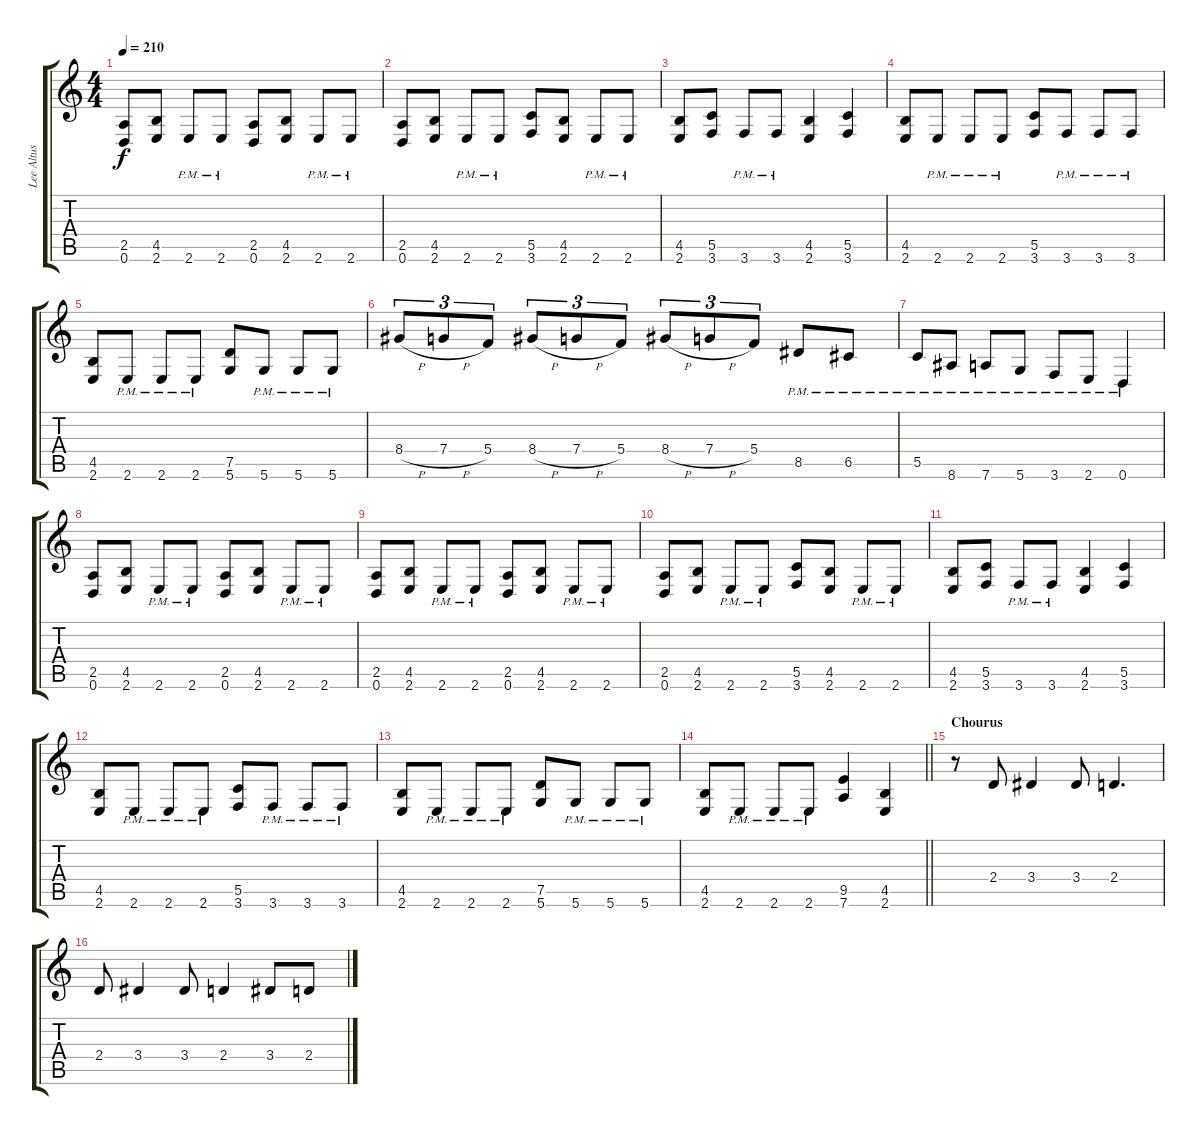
\track ("Lee Altus" "Lee Altus") {instrument distortionguitar}
\staff {score tabs}
\tuning (D4 A3 F3 C3 G2 D2) {hide}
\ts (4 4)
\tempo 210
\clef g2
\ks c
(2.5 0.6).8{dy f} (4.5 2.6).8 2.6{pm}.8 2.6{pm}.8 (2.5 0.6).8 (4.5 2.6).8 2.6{pm}.8 2.6{pm}.8 |
(2.5 0.6).8 (4.5 2.6).8 2.6{pm}.8 2.6{pm}.8 (5.5 3.6).8 (4.5 2.6).8 2.6{pm}.8 2.6{pm}.8 |
(4.5 2.6).8 (5.5 3.6).8 3.6{pm}.8 3.6{pm}.8 (4.5 2.6).4 (5.5 3.6).4 |
(4.5 2.6).8 2.6{pm}.8 2.6{pm}.8 2.6{pm}.8 (5.5 3.6).8 3.6{pm}.8 3.6{pm}.8 3.6{pm}.8 |
(4.5 2.6).8 2.6{pm}.8 2.6{pm}.8 2.6{pm}.8 (7.5 5.6).8 5.6{pm}.8 5.6{pm}.8 5.6{pm}.8 |
8.4{h}.8{tu (3 2)} 7.4{h}.8{tu (3 2)} 5.4.8{tu (3 2)} 8.4{h}.8{tu (3 2)} 7.4{h}.8{tu (3 2)} 5.4.8{tu (3 2)} 8.4{h}.8{tu (3 2)} 7.4{h}.8{tu (3 2)} 5.4.8{tu (3 2)} 8.5{pm}.8 6.5{pm}.8 |
5.5{pm}.8 8.6{pm}.8 7.6{pm}.8 5.6{pm}.8 3.6{pm}.8 2.6{pm}.8 0.6{pm}.4 |
(2.5 0.6).8 (4.5 2.6).8 2.6{pm}.8 2.6{pm}.8 (2.5 0.6).8 (4.5 2.6).8 2.6{pm}.8 2.6{pm}.8 |
(2.5 0.6).8 (4.5 2.6).8 2.6{pm}.8 2.6{pm}.8 (2.5 0.6).8 (4.5 2.6).8 2.6{pm}.8 2.6{pm}.8 |
(2.5 0.6).8 (4.5 2.6).8 2.6{pm}.8 2.6{pm}.8 (5.5 3.6).8 (4.5 2.6).8 2.6{pm}.8 2.6{pm}.8 |
(4.5 2.6).8 (5.5 3.6).8 3.6{pm}.8 3.6{pm}.8 (4.5 2.6).4 (5.5 3.6).4 |
(4.5 2.6).8 2.6{pm}.8 2.6{pm}.8 2.6{pm}.8 (5.5 3.6).8 3.6{pm}.8 3.6{pm}.8 3.6{pm}.8 |
(4.5 2.6).8 2.6{pm}.8 2.6{pm}.8 2.6{pm}.8 (7.5 5.6).8 5.6{pm}.8 5.6{pm}.8 5.6{pm}.8 |
\barLineRight lightlight
(4.5 2.6).8 2.6{pm}.8 2.6{pm}.8 2.6{pm}.8 (9.5 7.6).4 (4.5 2.6).4 |
\section ("" "Chourus")
r.8 2.4.8 3.4.4 3.4.8 2.4.4{d} |
2.4.8 3.4.4 3.4.8 2.4.4 3.4.8 2.4.8
